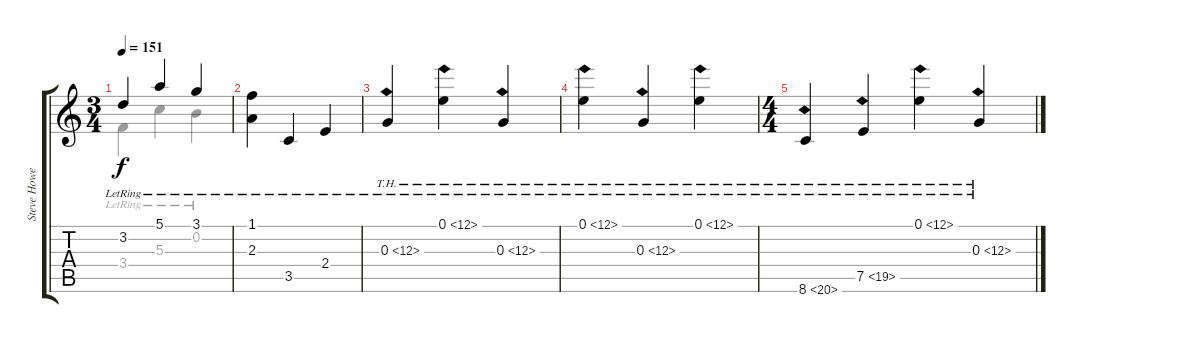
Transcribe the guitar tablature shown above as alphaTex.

\track ("Steve Howe" "Steve Howe") {instrument acousticguitarnylon}
\staff {score tabs}
\tuning (E4 B3 G3 D3 A2 E2) {hide}
\voice
\ts (3 4)
\tempo 151
\clef g2
\ks c
3.2{lr}.4{dy f} 5.1{lr}.4 3.1{lr}.4 |
(1.1{lr} 2.3{lr}).4 3.5{lr}.4 2.4{lr}.4 |
0.3{th 12 lr}.4 0.1{th 12 lr}.4 0.3{th 12 lr}.4 |
0.1{th 12 lr}.4 0.3{th 12 lr}.4 0.1{th 12 lr}.4 |
\ts (4 4)
8.6{th 12 lr}.4 7.5{th 12 lr}.4 0.1{th 12 lr}.4 0.3{th 12 lr}.4
\voice
\clef g2
\ottava regular
\simile none
\ks c
3.4{lr}.4{dy f} 5.3{lr}.4 0.2{lr}.4 |
|
|
|
